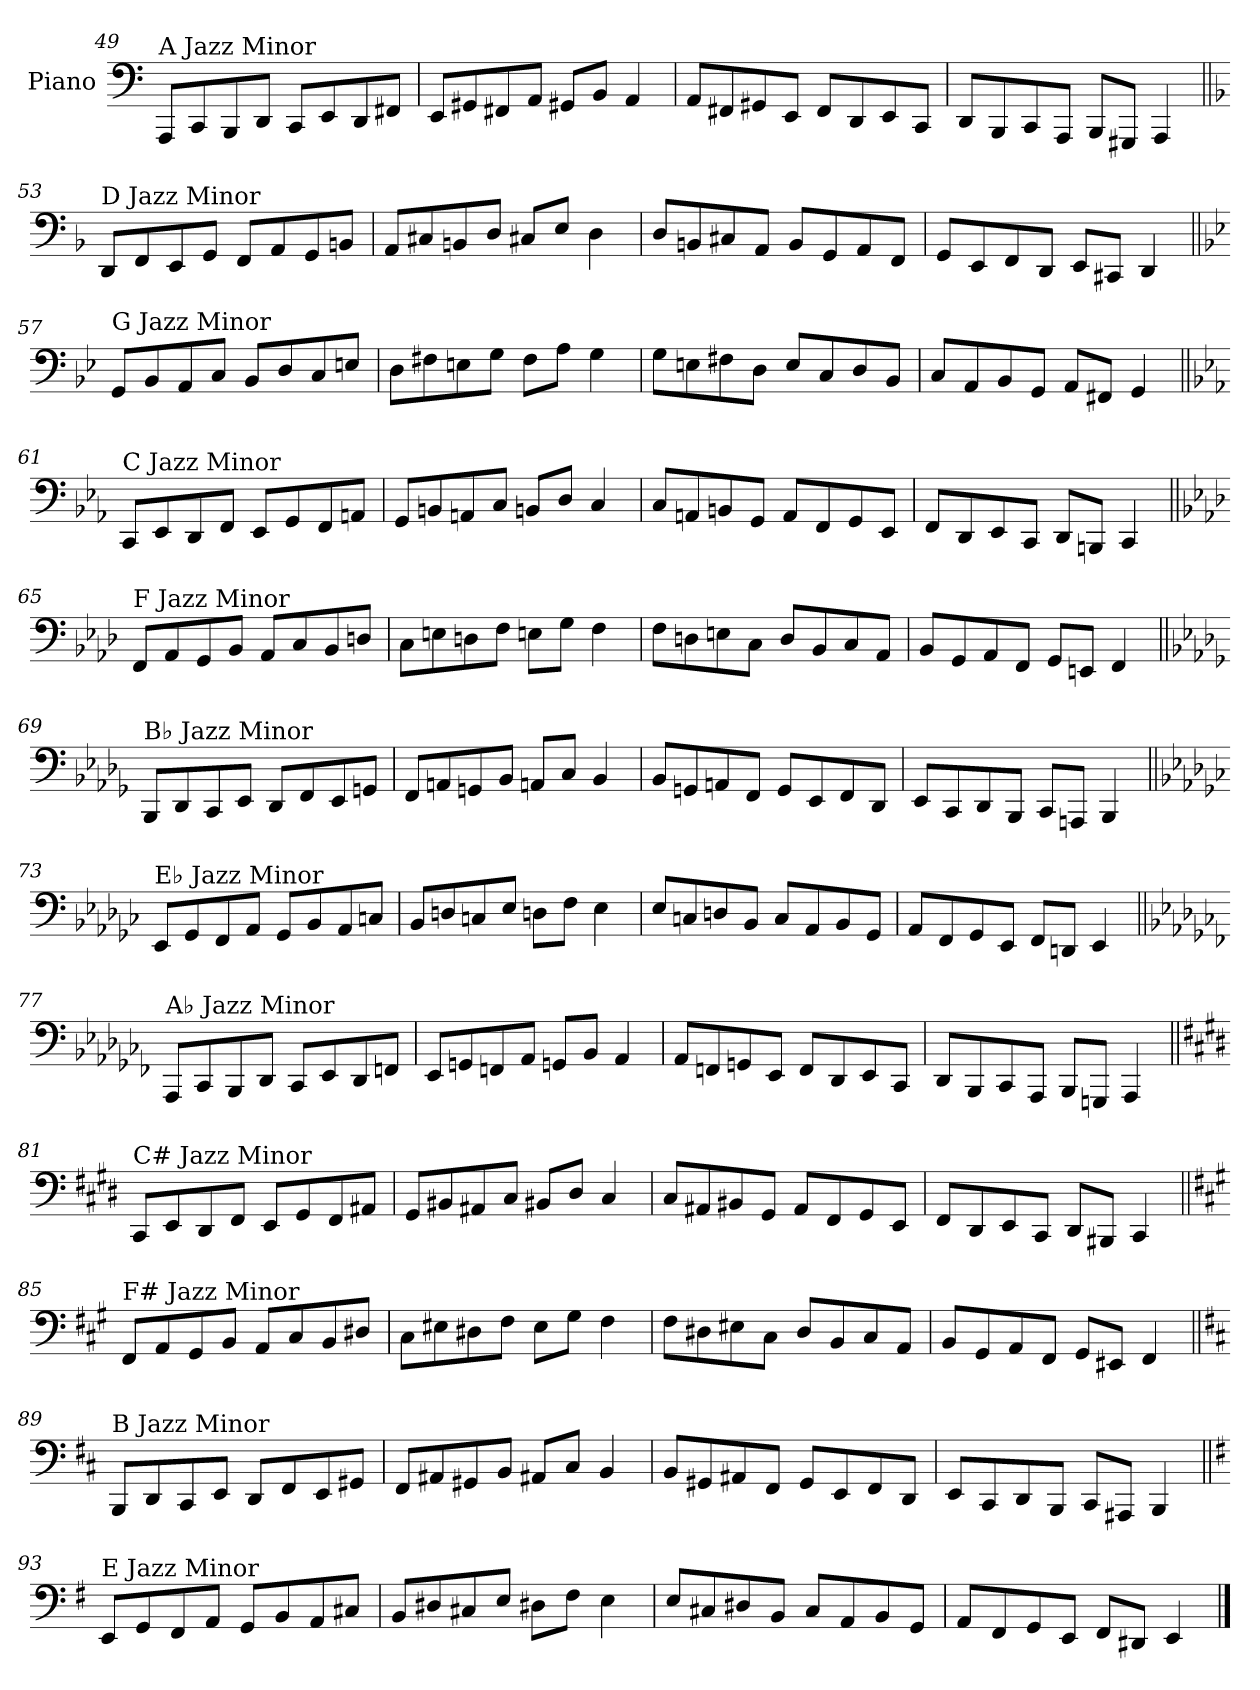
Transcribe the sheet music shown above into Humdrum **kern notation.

**kern
*part1
*staff1
*I"Piano
*I'Pno.
!!LO:PB:g=z
*clefF4
*k[]
=49
!LO:TX:a:t=A Jazz Minor
8AAA/L
8CC/
8BBB/
8DD/J
8CC/L
8EE/
8DD/
8FF#X/J
=50
8EE/L
8GG#X/
8FF#X/
8AA/J
8GG#X/L
8BB/J
4AA/
=51
8AA/L
8FF#X/
8GG#X/
8EE/J
8FF#/L
8DD/
8EE/
8CC/J
=52
8DD/L
8BBB/
8CC/
8AAA/J
8BBB/L
8GGG#X/J
4AAA/
!!LO:LB:g=z
=53||
*k[b-]
!LO:TX:a:t=D Jazz Minor
8DD/L
8FF/
8EE/
8GG/J
8FF/L
8AA/
8GG/
8BBn/J
=54
8AA/L
8C#X/
8BBn/
8D/J
8C#X/L
8E/J
4D\
=55
8D/L
8BBn/
8C#X/
8AA/J
8BB/L
8GG/
8AA/
8FF/J
=56
8GG/L
8EE/
8FF/
8DD/J
8EE/L
8CC#X/J
4DD/
!!LO:LB:g=z
=57||
*k[b-e-]
!LO:TX:a:t=G Jazz Minor
8GG/L
8BB-/
8AA/
8C/J
8BB-/L
8D/
8C/
8En/J
=58
8D\L
8F#X\
8En\
8G\J
8F#\L
8A\J
4G\
=59
8G\L
8En\
8F#X\
8D\J
8E/L
8C/
8D/
8BB-/J
=60
8C/L
8AA/
8BB-/
8GG/J
8AA/L
8FF#X/J
4GG/
!!LO:LB:g=z
=61||
*k[b-e-a-]
!LO:TX:a:t=C Jazz Minor
8CC/L
8EE-/
8DD/
8FF/J
8EE-/L
8GG/
8FF/
8AAn/J
=62
8GG/L
8BBn/
8AAn/
8C/J
8BBn/L
8D/J
4C/
=63
8C/L
8AAn/
8BBn/
8GG/J
8AA/L
8FF/
8GG/
8EE-/J
=64
8FF/L
8DD/
8EE-/
8CC/J
8DD/L
8BBBn/J
4CC/
!!LO:LB:g=z
=65||
*k[b-e-a-d-]
!LO:TX:a:t=F Jazz Minor
8FF/L
8AA-/
8GG/
8BB-/J
8AA-/L
8C/
8BB-/
8Dn/J
=66
8C\L
8En\
8Dn\
8F\J
8En\L
8G\J
4F\
=67
8F\L
8Dn\
8En\
8C\J
8D/L
8BB-/
8C/
8AA-/J
=68
8BB-/L
8GG/
8AA-/
8FF/J
8GG/L
8EEn/J
4FF/
!!LO:LB:g=z
=69||
*k[b-e-a-d-g-]
!LO:TX:a:t=B♭ Jazz Minor
8BBB-/L
8DD-/
8CC/
8EE-/J
8DD-/L
8FF/
8EE-/
8GGn/J
=70
8FF/L
8AAn/
8GGn/
8BB-/J
8AAn/L
8C/J
4BB-/
=71
8BB-/L
8GGn/
8AAn/
8FF/J
8GG/L
8EE-/
8FF/
8DD-/J
=72
8EE-/L
8CC/
8DD-/
8BBB-/J
8CC/L
8AAAn/J
4BBB-/
!!LO:LB:g=z
=73||
*k[b-e-a-d-g-c-]
!LO:TX:a:t=E♭ Jazz Minor
8EE-/L
8GG-/
8FF/
8AA-/J
8GG-/L
8BB-/
8AA-/
8Cn/J
=74
8BB-/L
8Dn/
8Cn/
8E-/J
8Dn\L
8F\J
4E-\
=75
8E-/L
8Cn/
8Dn/
8BB-/J
8C/L
8AA-/
8BB-/
8GG-/J
=76
8AA-/L
8FF/
8GG-/
8EE-/J
8FF/L
8DDn/J
4EE-/
!!LO:LB:g=z
=77||
*k[b-e-a-d-g-c-f-]
!LO:TX:a:t=A♭ Jazz Minor
8AAA-/L
8CC-/
8BBB-/
8DD-/J
8CC-/L
8EE-/
8DD-/
8FFn/J
=78
8EE-/L
8GGn/
8FFn/
8AA-/J
8GGn/L
8BB-/J
4AA-/
=79
8AA-/L
8FFn/
8GGn/
8EE-/J
8FF/L
8DD-/
8EE-/
8CC-/J
=80
8DD-/L
8BBB-/
8CC-/
8AAA-/J
8BBB-/L
8GGGn/J
4AAA-/
!!LO:LB:g=z
=81||
*k[f#c#g#d#]
!LO:TX:a:t=C# Jazz Minor
8CC#/L
8EE/
8DD#/
8FF#/J
8EE/L
8GG#/
8FF#/
8AA#X/J
=82
8GG#/L
8BB#X/
8AA#X/
8C#/J
8BB#X/L
8D#/J
4C#/
=83
8C#/L
8AA#X/
8BB#X/
8GG#/J
8AA#/L
8FF#/
8GG#/
8EE/J
=84
8FF#/L
8DD#/
8EE/
8CC#/J
8DD#/L
8BBB#X/J
4CC#/
!!LO:LB:g=z
=85||
*k[f#c#g#]
!LO:TX:a:t=F# Jazz Minor
8FF#/L
8AA/
8GG#/
8BB/J
8AA/L
8C#/
8BB/
8D#X/J
=86
8C#\L
8E#X\
8D#X\
8F#\J
8E#\L
8G#\J
4F#\
=87
8F#\L
8D#X\
8E#X\
8C#\J
8D#/L
8BB/
8C#/
8AA/J
=88
8BB/L
8GG#/
8AA/
8FF#/J
8GG#/L
8EE#X/J
4FF#/
!!LO:LB:g=z
=89||
*k[f#c#]
!LO:TX:a:t=B Jazz Minor
8BBB/L
8DD/
8CC#/
8EE/J
8DD/L
8FF#/
8EE/
8GG#X/J
=90
8FF#/L
8AA#X/
8GG#X/
8BB/J
8AA#X/L
8C#/J
4BB/
=91
8BB/L
8GG#X/
8AA#X/
8FF#/J
8GG#/L
8EE/
8FF#/
8DD/J
=92
8EE/L
8CC#/
8DD/
8BBB/J
8CC#/L
8AAA#X/J
4BBB/
!!LO:LB:g=z
=93||
*k[f#]
!LO:TX:a:t=E Jazz Minor
8EE/L
8GG/
8FF#/
8AA/J
8GG/L
8BB/
8AA/
8C#X/J
=94
8BB/L
8D#X/
8C#X/
8E/J
8D#X\L
8F#\J
4E\
=95
8E/L
8C#X/
8D#X/
8BB/J
8C#/L
8AA/
8BB/
8GG/J
=96
8AA/L
8FF#/
8GG/
8EE/J
8FF#/L
8DD#X/J
4EE/
==
*-
